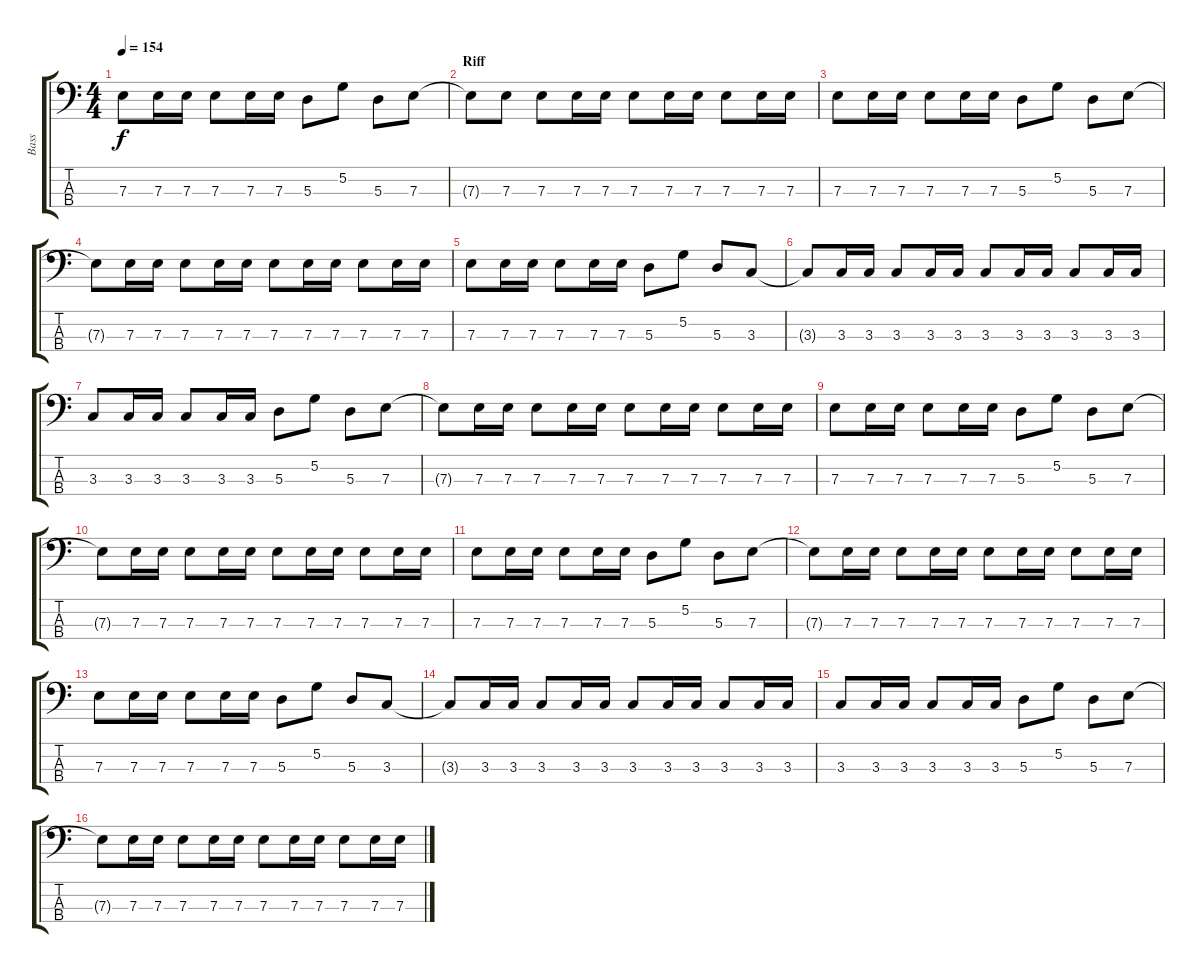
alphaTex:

\track ("Bass" "Bass") {instrument electricbassfinger}
\staff {score tabs}
\tuning (G2 D2 A1 E1) {hide}
\ts (4 4)
\tempo 154
\clef f4
\ks c
7.3.8{dy f} 7.3.16 7.3.16 7.3.8 7.3.16 7.3.16 5.3.8 5.2.8 5.3.8 7.3.8 |
\section ("" "Riff")
7.3{t}.8 7.3.8 7.3.8 7.3.16 7.3.16 7.3.8 7.3.16 7.3.16 7.3.8 7.3.16 7.3.16 |
7.3.8 7.3.16 7.3.16 7.3.8 7.3.16 7.3.16 5.3.8 5.2.8 5.3.8 7.3.8 |
7.3{t}.8 7.3.16 7.3.16 7.3.8 7.3.16 7.3.16 7.3.8 7.3.16 7.3.16 7.3.8 7.3.16 7.3.16 |
7.3.8 7.3.16 7.3.16 7.3.8 7.3.16 7.3.16 5.3.8 5.2.8 5.3.8 3.3.8 |
3.3{t}.8 3.3.16 3.3.16 3.3.8 3.3.16 3.3.16 3.3.8 3.3.16 3.3.16 3.3.8 3.3.16 3.3.16 |
3.3.8 3.3.16 3.3.16 3.3.8 3.3.16 3.3.16 5.3.8 5.2.8 5.3.8 7.3.8 |
7.3{t}.8 7.3.16 7.3.16 7.3.8 7.3.16 7.3.16 7.3.8 7.3.16 7.3.16 7.3.8 7.3.16 7.3.16 |
7.3.8 7.3.16 7.3.16 7.3.8 7.3.16 7.3.16 5.3.8 5.2.8 5.3.8 7.3.8 |
7.3{t}.8 7.3.16 7.3.16 7.3.8 7.3.16 7.3.16 7.3.8 7.3.16 7.3.16 7.3.8 7.3.16 7.3.16 |
7.3.8 7.3.16 7.3.16 7.3.8 7.3.16 7.3.16 5.3.8 5.2.8 5.3.8 7.3.8 |
7.3{t}.8 7.3.16 7.3.16 7.3.8 7.3.16 7.3.16 7.3.8 7.3.16 7.3.16 7.3.8 7.3.16 7.3.16 |
7.3.8 7.3.16 7.3.16 7.3.8 7.3.16 7.3.16 5.3.8 5.2.8 5.3.8 3.3.8 |
3.3{t}.8 3.3.16 3.3.16 3.3.8 3.3.16 3.3.16 3.3.8 3.3.16 3.3.16 3.3.8 3.3.16 3.3.16 |
3.3.8 3.3.16 3.3.16 3.3.8 3.3.16 3.3.16 5.3.8 5.2.8 5.3.8 7.3.8 |
7.3{t}.8 7.3.16 7.3.16 7.3.8 7.3.16 7.3.16 7.3.8 7.3.16 7.3.16 7.3.8 7.3.16 7.3.16
